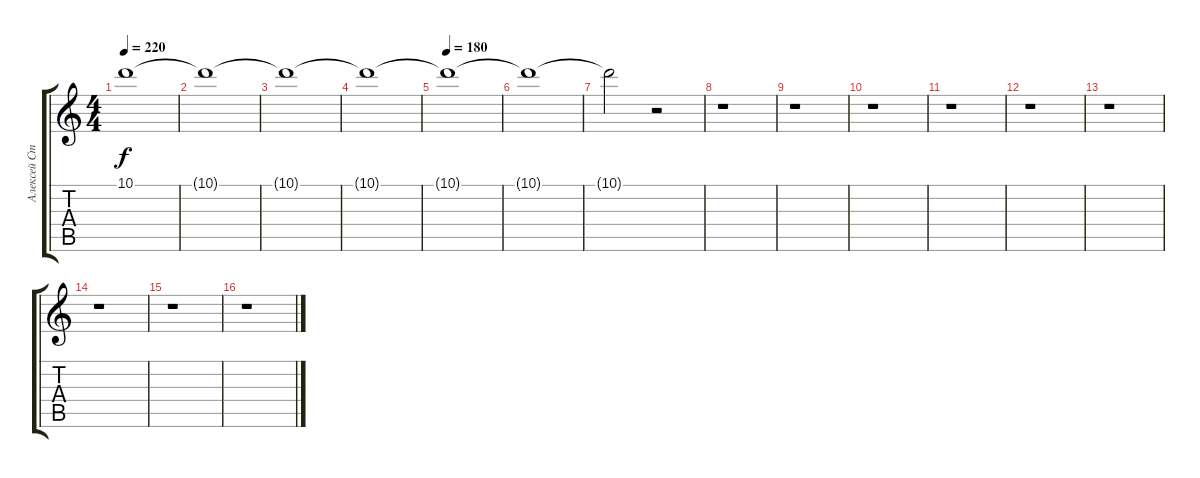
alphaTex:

\track ("Алексей Страйк" "Алексей Ст") {instrument distortionguitar}
\staff {score tabs}
\tuning (E4 B3 G3 D3 A2 E2) {hide}
\ts (4 4)
\tempo 220
\clef g2
\ks c
10.1{t}.1{dy f} |
10.1{t}.1 |
10.1{t}.1 |
10.1{t}.1 |
\tempo 180
10.1{t}.1 |
10.1{t}.1 |
10.1{t}.2 r.2 |
r.1 |
r.1 |
r.1 |
r.1 |
r.1 |
r.1 |
r.1 |
r.1 |
r.1
